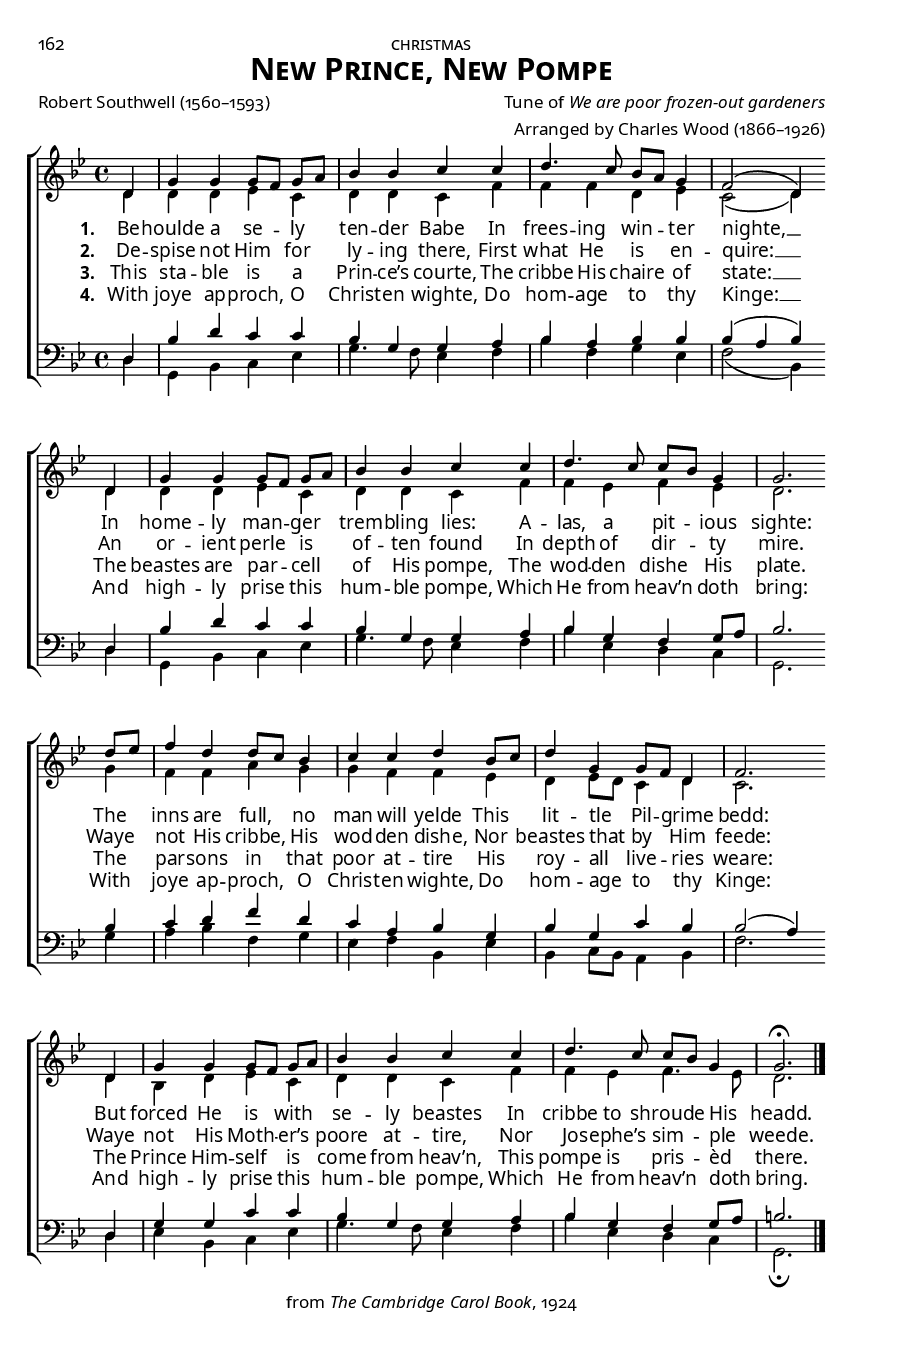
\version "2.14.2"
\include "util.ly"
\header {
  title = \markup{\override #'(font-name . "Garamond Premier Pro Semibold"){ \abs-fontsize #15 \smallCapsOldStyle"New Prince, New Pompe"}}
  poet = \markup\oldStyleNum"Robert Southwell (1560–1593)"
  composer = \markup {"Tune of" \italic"We are poor frozen-out gardeners"}
  arranger = \markup\oldStyleNum"Arranged by Charles Wood (1866–1926)"
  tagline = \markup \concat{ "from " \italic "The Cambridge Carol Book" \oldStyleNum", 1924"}
}
\paper {
  %print-all-headers = ##t
  paper-height = 9\in
  paper-width = 6\in
  indent = 0\in
  %system-system-spacing = #'((basic-distance . 10) (padding . 0))
  %system-system-spacing =
  %  #'((basic-distance . 0)
  %     (minimum-distance . 0)
  %     (padding . -0.35)
  %     (stretchability . 100))
  ragged-last-bottom = ##f
  ragged-bottom = ##f
  two-sided = ##t
  inner-margin = 0.5\in
  outer-margin = 0.25\in
  top-margin = 0.25\in
  bottom-margin = 0.25\in
  first-page-number = #162
  print-first-page-number = ##t
  headerLine = \markup{\override #'(font-name . "Garamond Premier Pro") \smallCapsOldStyle"christmas"}
  oddHeaderMarkup = \markup\fill-line{
     \override #'(font-name . "Garamond Premier Pro")\abs-fontsize #8.5
     \combine 
        \fill-line{"" \on-the-fly #print-page-number-check-first
        \oldStylePageNum""
        }
        \fill-line{\headerLine}
  }
  evenHeaderMarkup = \markup {
     \override #'(font-name . "Garamond Premier Pro")\abs-fontsize #8.5
     \combine
        \on-the-fly #print-page-number-check-first
        \oldStylePageNum""
        \fill-line{\headerLine}
  }
}
#(set-global-staff-size 15) \paper{ #(define fonts (make-pango-font-tree "GoudyOlSt BT" "Garamond Premier Pro" "Garamond Premier Pro" (/ 15 20))) }
global = {
  \key bes \major
  \time 4/4
  \autoBeamOff
  \override DynamicLineSpanner #'staff-padding = #0.0
  \override DynamicLineSpanner #'Y-extent = #'(-1 . 1)
}

sopMusic = \relative c' {
  \partial 4 d4 |
  g g g8[ f] g[ a] |
  bes4 bes c c |
  d4. c8 bes[ a] g4 |
  
  f2( d4) \bar""\break d |
  g g g8[ f] g[ a] |
  bes4 bes c c |
  
  d4. c8 c[ bes] g4 |
  g2. \bar""\break d'8[ ees] |
  f4 d d8[ c] bes4 |
  c c d bes8[ c] |
  d4 g, g8[ f] d4 |
  
  f2. \bar""\break d4 |
  g g g8[ f] g[ a] |
  bes4 bes c c |
  d4. c8 c[ bes] g4 |
  \partial 2. g2.\fermata \bar "|."
}
sopWords = \lyricmode {
  
}

altoMusic = \relative c' {
  d4 |
  d d ees c |
  d d c f |
  f f d ees |
  
  c2( d4) d |
  d d ees c |
  d d c f |
  
  f ees f ees |
  d2. g4 |
  f f a g |
  g f f ees |
  d ees8[ d] c4 d |
  
  c2. d4 |
  bes d ees c |
  d d c f |
  f ees f4. ees8 |
  d2. \bar "|."
}
altoWords = \lyricmode {
  \dropLyricsV
  \set stanza = #"1. "
  Be -- houlde a se -- ly ten -- der Babe
  In frees -- ing win -- ter nighte, __
  In home -- ly man -- ger trem -- bling lies:
  A -- las, a pit -- ious sighte:
  The inns are full, no man will yelde
  This lit -- tle Pil -- grime bedd:
  But forced He is with se -- ly beastes
  In cribbe to \set associatedVoice = "tenors" shroude His headd.
}
altoWordsII = \lyricmode {
  \dropLyricsV
%\markup\italic
  \set stanza = #"2. "
  De -- spise not Him for ly -- ing there,
  First what He is en -- quire: __
  An or -- ient perle is of -- ten found
  In depth of dir -- ty mire.
  Waye not His cribbe, His wod -- den dishe,
  Nor beastes that by Him feede:
  Waye not His Moth -- er’s poore at -- tire,
  Nor Jo -- sephe’s \set associatedVoice = "tenors" sim -- ple weede.
  \set ignoreMelismata = ##t
}
altoWordsIII = \lyricmode {
  \dropLyricsV
  \set stanza = #"3. "
  This sta -- ble is a Prin -- ce’s courte,
  The cribbe His chaire of state: __
  The beastes are par -- cell of His pompe,
  The wod -- den dishe His plate.
  The par -- sons in that poor at -- tire
  His roy -- all live -- ries weare:
  The Prince Him -- self is come from heav’n,
  This pompe is \set associatedVoice = "tenors" pris -- èd there.
  \set ignoreMelismata = ##t
}
altoWordsIV = \lyricmode {
  \dropLyricsV
  \set stanza = #"4. "
  With joye ap -- proch, O Christ -- en wighte,
  Do hom -- age to thy Kinge: __
  And high -- ly prise this hum -- ble pompe,
  Which He from heav’n doth bring:
  With joye ap -- proch, O Christ -- en wighte,
  Do hom -- age to thy Kinge:
  And high -- ly prise this hum -- ble pompe,
  Which He from \set associatedVoice = "tenors" heav’n doth bring.
  \set ignoreMelismata = ##t
}
altoWordsV = \lyricmode {
  \set stanza = #"5. "
  \set ignoreMelismata = ##t
}
altoWordsVI = \lyricmode {
  \set stanza = #"6. "
  \set ignoreMelismata = ##t
}
tenorMusic = \relative c {
  d4 |
  bes' d c c |
  bes g g a |
  bes a bes bes |
  
  bes( a bes) d, |
  bes' d c c |
  bes g g a |
  
  bes g f g8[ a] |
  bes2. bes4 |
  c d f d |
  c a bes g |
  bes g c bes |
  
  bes2( a4) d, |
  g g c c |
  bes g g a |
  bes g f g8[ a] |
  b2. \bar "|."
}
tenorWords = \lyricmode {

}

bassMusic = \relative c {
  d4 |
  g, bes c ees |
  g4. f8 ees4 f |
  bes f g ees |
  
  f2( bes,4) d |
  g, bes c ees |
  g4. f8 ees4 f |
  
  bes ees, d c |
  g2. g'4 |
  a bes f g |
  ees f bes, ees |
  bes c8[ bes] a4 bes |
  
  f'2. d4 |
  ees bes c ees |
  g4. f8 ees4 f |
  bes ees, d c |
  g2.\fermata \bar "|."
}
bassWords = \lyricmode {

}

pianoRH = \relative c' {
  
}
pianoLH = \relative c' {
  
}

\score {
  <<
   \new ChoirStaff <<
    \new Staff = women <<
      \new Voice = "sopranos" { \voiceOne << \global \sopMusic >> }
      \new Voice = "altos" { \voiceTwo << \global \altoMusic >> }
    >>
   \new Staff = men <<
      \clef bass
      \new Voice = "tenors" { \voiceOne << \global \tenorMusic >> }
      \new Voice = "basses" { \voiceTwo << \global \bassMusic >> }
    >>
    \new Lyrics \with { alignAboveContext = #"women" \override VerticalAxisGroup #'nonstaff-relatedstaff-spacing = #'((basic-distance . 1))} \lyricsto "sopranos" \sopWords
    \new Lyrics = "altosVI"  \with { alignBelowContext = #"women" } \lyricsto "altos" \altoWordsVI
    \new Lyrics = "altosV"  \with { alignBelowContext = #"women" } \lyricsto "altos" \altoWordsV
    \new Lyrics = "altosIV"  \with { alignBelowContext = #"women" } \lyricsto "altos" \altoWordsIV
    \new Lyrics = "altosIII"  \with { alignBelowContext = #"women" } \lyricsto "altos" \altoWordsIII
    \new Lyrics = "altosII"  \with { alignBelowContext = #"women" } \lyricsto "altos" \altoWordsII
    \new Lyrics = "altos"  \with { alignBelowContext = #"women" \override VerticalAxisGroup #'nonstaff-relatedstaff-spacing = #'((basic-distance . 1)) } \lyricsto "altos" \altoWords
    \new Lyrics \with { alignAboveContext = #"men" \override VerticalAxisGroup #'nonstaff-relatedstaff-spacing = #'((basic-distance . 1)) } \lyricsto "tenors" \tenorWords
    \new Lyrics \with { alignBelowContext = #"men" \override VerticalAxisGroup #'nonstaff-relatedstaff-spacing = #'((basic-distance . 1)) } \lyricsto "basses" \bassWords
  >>
%    \new PianoStaff << \new Staff { \new Voice { \pianoRH } } \new Staff { \clef "bass" \pianoLH } >>
  >>
  \layout {
    \context {
      \Score
      %\override SpacingSpanner #'base-shortest-duration = #(ly:make-moment 1 8)
      %\override SpacingSpanner #'common-shortest-duration = #(ly:make-moment 1 4)
    }
    \context {
      % Remove all empty staves
      % \Staff \RemoveEmptyStaves \override VerticalAxisGroup #'remove-first = ##t
    }
    \context {
      \Lyrics
      \override LyricText #'X-offset = #center-on-word
    }
  }
}

